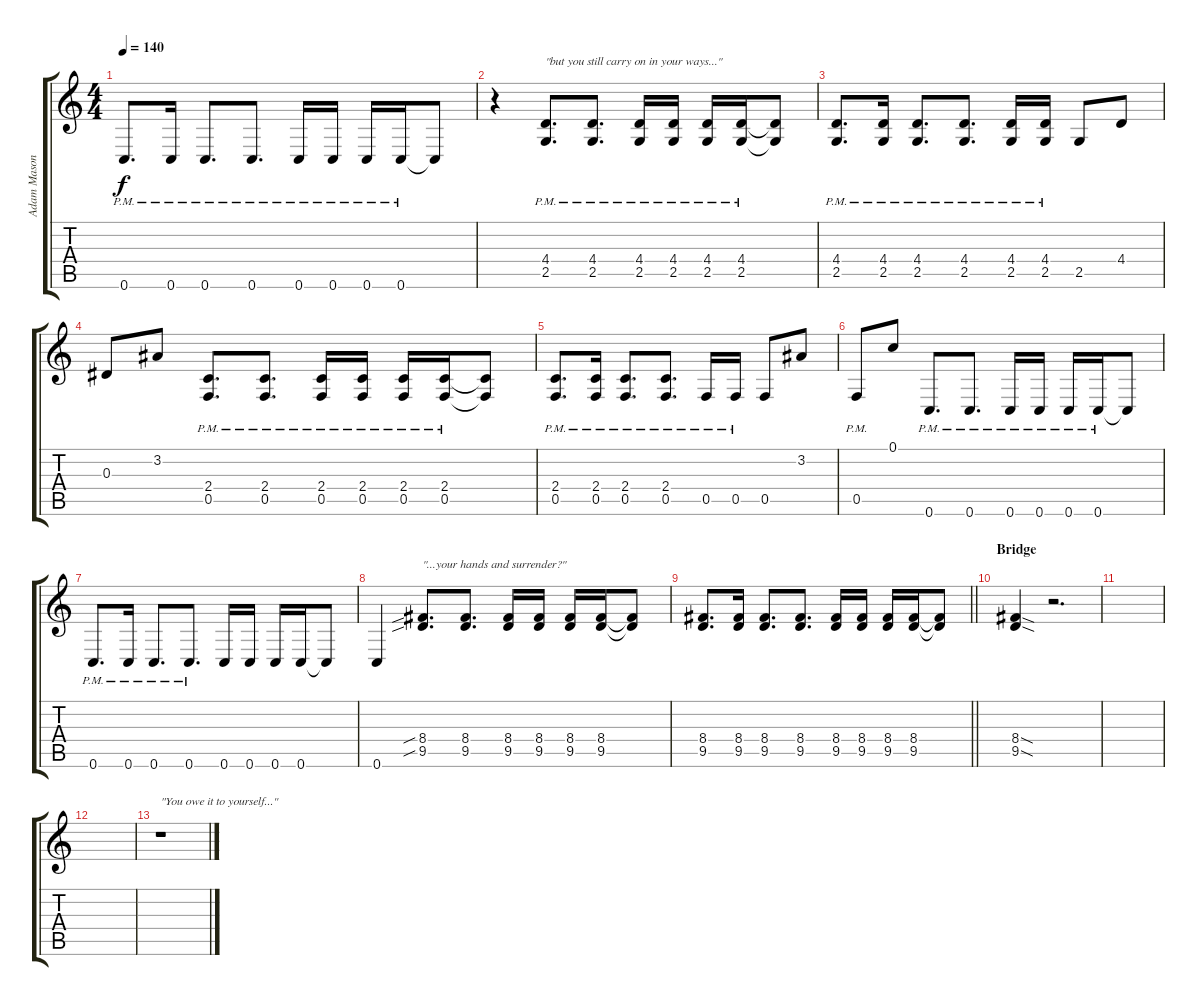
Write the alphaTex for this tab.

\track ("Adam Mason (Rythm Guitar)" "Adam Mason") {instrument distortionguitar}
\staff {score tabs}
\tuning (C4 G3 Eb3 Bb2 F2 C2) {hide}
\ts (4 4)
\tempo 140
\clef g2
\ks c
0.6{pm}.8{d dy f} 0.6{pm}.16 0.6{pm}.8{d} 0.6{pm}.8{d} 0.6{pm}.16 0.6{pm}.16 0.6{pm}.16 0.6{pm}.16 0.6{t}.8 |
r.4 (4.4{pm} 2.5{pm}).8{d txt "\"but you still carry on in your ways...\""} (4.4{pm} 2.5{pm}).8{d} (4.4{pm} 2.5{pm}).16 (4.4{pm} 2.5{pm}).16 (4.4{pm} 2.5{pm}).16 (4.4{pm} 2.5{pm}).16 (4.4{t} 2.5{t}).8 |
(4.4{pm} 2.5{pm}).8{d} (4.4{pm} 2.5{pm}).16 (4.4{pm} 2.5{pm}).8{d} (4.4{pm} 2.5{pm}).8{d} (4.4{pm} 2.5{pm}).16 (4.4{pm} 2.5{pm}).16 2.5.8 4.4.8 |
0.3.8 3.2.8 (2.4{pm} 0.5{pm}).8{d} (2.4{pm} 0.5{pm}).8{d} (2.4{pm} 0.5{pm}).16 (2.4{pm} 0.5{pm}).16 (2.4{pm} 0.5{pm}).16 (2.4{pm} 0.5{pm}).16 (2.4{t} 0.5{t}).8 |
(2.4{pm} 0.5{pm}).8{d} (2.4{pm} 0.5{pm}).16 (2.4{pm} 0.5{pm}).8{d} (2.4{pm} 0.5{pm}).8{d} 0.5{pm}.16 0.5{pm}.16 0.5.8 3.2.8 |
0.5{pm}.8 0.1.8 0.6{pm}.8{d} 0.6{pm}.8{d} 0.6{pm}.16 0.6{pm}.16 0.6{pm}.16 0.6{pm}.16 0.6{t}.8 |
0.6{pm}.8{d} 0.6{pm}.16 0.6{pm}.8{d} 0.6{pm}.8{d} 0.6.16 0.6.16 0.6.16 0.6.16 0.6{t}.8 |
0.6.4 (8.4{sib} 9.5{sib}).8{d txt "\"...your hands and surrender?\""} (8.4 9.5).8{d} (8.4 9.5).16 (8.4 9.5).16 (8.4 9.5).16 (8.4 9.5).16 (8.4{t} 9.5{t}).8 |
\barLineRight lightlight
(8.4 9.5).8{d} (8.4 9.5).16 (8.4 9.5).8{d} (8.4 9.5).8{d} (8.4 9.5).16 (8.4 9.5).16 (8.4 9.5).16 (8.4 9.5).16 (8.4{t} 9.5{t}).8 |
\section ("" "Bridge")
(8.4{sod} 9.5{sod}).4 r.2{d} |
|
|
r.1{txt "\"You owe it to yourself...\""}
